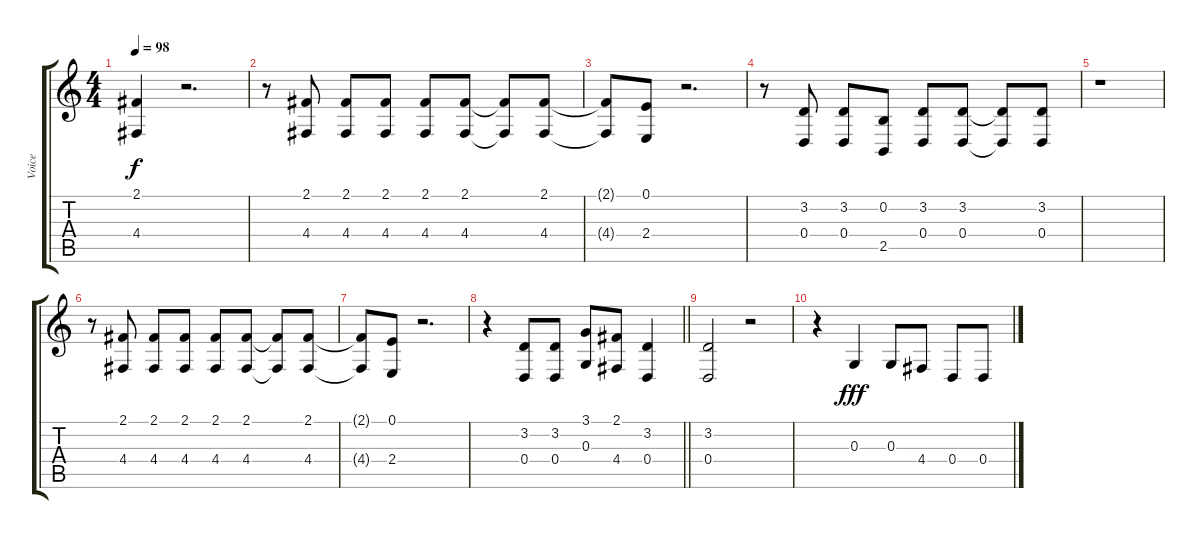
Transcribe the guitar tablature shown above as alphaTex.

\track ("Voice" "Voice") {instrument acousticgrandpiano}
\staff {score tabs}
\tuning (E4 B3 G3 D3 A2 E2) {hide}
\ts (4 4)
\tempo 98
\clef g2
\ks c
(2.1{t} 4.4{t}).4{dy f} r.2{d} |
r.8 (2.1 4.4).8 (2.1 4.4).8 (2.1 4.4).8 (2.1 4.4).8 (2.1 4.4).8 (2.1{t} 4.4{t}).8 (2.1 4.4).8 |
(2.1{t} 4.4{t}).8 (0.1 2.4).8 r.2{d} |
r.8 (3.2 0.4).8 (3.2 0.4).8 (0.2 2.5).8 (3.2 0.4).8 (3.2 0.4).8 (3.2{t} 0.4{t}).8 (3.2 0.4).8 |
r.1 |
r.8 (2.1 4.4).8 (2.1 4.4).8 (2.1 4.4).8 (2.1 4.4).8 (2.1 4.4).8 (2.1{t} 4.4{t}).8 (2.1 4.4).8 |
(2.1{t} 4.4{t}).8 (0.1 2.4).8 r.2{d} |
\barLineRight lightlight
r.4 (3.2 0.4).8 (3.2 0.4).8 (3.1 0.3).8 (2.1 4.4).8 (3.2 0.4).4 |
(3.2 0.4).2 r.2 |
r.4 0.3.4{dy fff} 0.3.8 4.4.8 0.4.8 0.4.8
